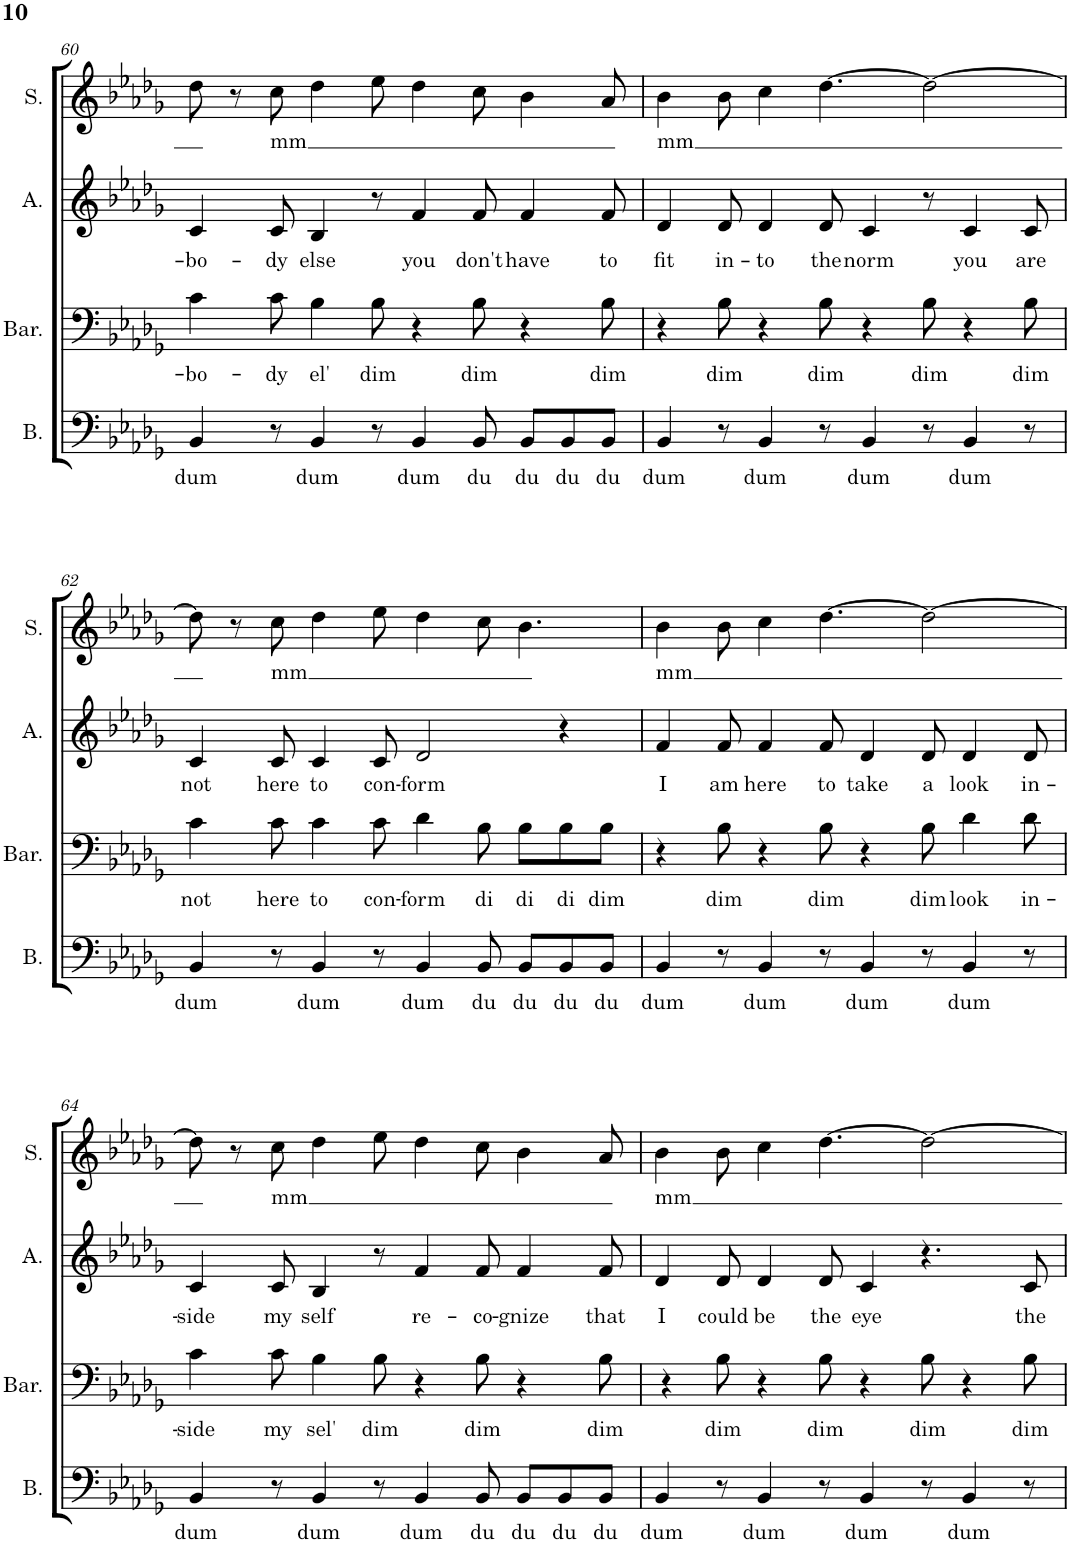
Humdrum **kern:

**kern	**text	**kern	**text	**kern	**text	**kern	**text
*part4	*part4	*part3	*part3	*part2	*part2	*part1	*part1
*staff4	*staff4	*staff3	*staff3	*staff2	*staff2	*staff1	*staff1
*I"Bass	*	*I"Baritone	*	*I"Alto	*	*I"Soprano	*
*I'B.	*	*I'Bar.	*	*I'A.	*	*I'S.	*
!!LO:PB:g=z
*clefF4	*	*clefF4	*	*clefG2	*	*clefG2	*
*k[b-e-a-d-g-]	*	*k[b-e-a-d-g-]	*	*k[b-e-a-d-g-]	*	*k[b-e-a-d-g-]	*
*M12/8	*	*M12/8	*	*M12/8	*	*M12/8	*
=60	=60	=60	=60	=60	=60	=60	=60
!	!LO:LY:b	!	!LO:LY:b	!	!LO:LY:b	!	!
4BB-/	dum	4c\	bo-	4c/	bo-	8dd-\	.
.	.	.	.	.	.	8r	.
!	!	!	!LO:LY:b	!	!LO:LY:b	!	!LO:LY:b
8r	.	8c\	-dy	8c/	-dy	8cc\	mm
!	!LO:LY:b	!	!LO:LY:b	!	!LO:LY:b	!	!
4BB-/	dum	4B-\	el'	4B-/	else	4dd-\	.
!	!	!	!LO:LY:b	!	!	!	!
8r	.	8B-\	dim	8r	.	8ee-\	.
!	!LO:LY:b	!	!	!	!LO:LY:b	!	!
4BB-/	dum	4r	.	4f/	you	4dd-\	.
!	!LO:LY:b	!	!LO:LY:b	!	!LO:LY:b	!	!
8BB-/	du	8B-\	dim	8f/	don't	8cc\	.
!	!LO:LY:b	!	!	!	!LO:LY:b	!	!
8BB-/L	du	4r	.	4f/	have	4b-\	.
!	!LO:LY:b	!	!	!	!	!	!
8BB-/	du	.	.	.	.	.	.
!	!LO:LY:b	!	!LO:LY:b	!	!LO:LY:b	!	!
8BB-/J	du	8B-\	dim	8f/	to	8a-/	.
=61	=61	=61	=61	=61	=61	=61	=61
!	!LO:LY:b	!	!	!	!LO:LY:b	!	!LO:LY:b
4BB-/	dum	4r	.	4d-/	fit	4b-\	mm
!	!	!	!LO:LY:b	!	!LO:LY:b	!	!
8r	.	8B-\	dim	8d-/	in-	8b-\	.
!	!LO:LY:b	!	!	!	!LO:LY:b	!	!
4BB-/	dum	4r	.	4d-/	-to	4cc\	.
!	!	!	!LO:LY:b	!	!LO:LY:b	!	!
8r	.	8B-\	dim	8d-/	the	[4.dd-\	.
!	!LO:LY:b	!	!	!	!LO:LY:b	!	!
4BB-/	dum	4r	.	4c/	norm	.	.
!	!	!	!LO:LY:b	!	!	!	!
8r	.	8B-\	dim	8r	.	2dd-\_	.
!	!LO:LY:b	!	!	!	!LO:LY:b	!	!
4BB-/	dum	4r	.	4c/	you	.	.
!	!	!	!LO:LY:b	!	!LO:LY:b	!	!
8r	.	8B-\	dim	8c/	are	.	.
!!LO:LB:g=z
=62	=62	=62	=62	=62	=62	=62	=62
!	!LO:LY:b	!	!LO:LY:b	!	!LO:LY:b	!	!
4BB-/	dum	4c\	not	4c/	not	8dd-\]	.
.	.	.	.	.	.	8r	.
!	!	!	!LO:LY:b	!	!LO:LY:b	!	!LO:LY:b
8r	.	8c\	here	8c/	here	8cc\	mm
!	!LO:LY:b	!	!LO:LY:b	!	!LO:LY:b	!	!
4BB-/	dum	4c\	to	4c/	to	4dd-\	.
!	!	!	!LO:LY:b	!	!LO:LY:b	!	!
8r	.	8c\	con-	8c/	con-	8ee-\	.
!	!LO:LY:b	!	!LO:LY:b	!	!LO:LY:b	!	!
4BB-/	dum	4d-\	-form	2d-/	-form	4dd-\	.
!	!LO:LY:b	!	!LO:LY:b	!	!	!	!
8BB-/	du	8B-\	di	.	.	8cc\	.
!	!LO:LY:b	!	!LO:LY:b	!	!	!	!
8BB-/L	du	8B-\L	di	.	.	4.b-\	.
!	!LO:LY:b	!	!LO:LY:b	!	!	!	!
8BB-/	du	8B-\	di	4r	.	.	.
!	!LO:LY:b	!	!LO:LY:b	!	!	!	!
8BB-/J	du	8B-\J	dim	.	.	.	.
=63	=63	=63	=63	=63	=63	=63	=63
!	!LO:LY:b	!	!	!	!LO:LY:b	!	!LO:LY:b
4BB-/	dum	4r	.	4f/	I	4b-\	mm
!	!	!	!LO:LY:b	!	!LO:LY:b	!	!
8r	.	8B-\	dim	8f/	am	8b-\	.
!	!LO:LY:b	!	!	!	!LO:LY:b	!	!
4BB-/	dum	4r	.	4f/	here	4cc\	.
!	!	!	!LO:LY:b	!	!LO:LY:b	!	!
8r	.	8B-\	dim	8f/	to	[4.dd-\	.
!	!LO:LY:b	!	!	!	!LO:LY:b	!	!
4BB-/	dum	4r	.	4d-/	take	.	.
!	!	!	!LO:LY:b	!	!LO:LY:b	!	!
8r	.	8B-\	dim	8d-/	a	2dd-\_	.
!	!LO:LY:b	!	!LO:LY:b	!	!LO:LY:b	!	!
4BB-/	dum	4d-\	look	4d-/	look	.	.
!	!	!	!LO:LY:b	!	!LO:LY:b	!	!
8r	.	8d-\	in-	8d-/	in-	.	.
!!LO:LB:g=z
=64	=64	=64	=64	=64	=64	=64	=64
!	!LO:LY:b	!	!LO:LY:b	!	!LO:LY:b	!	!
4BB-/	dum	4c\	-side	4c/	-side	8dd-\]	.
.	.	.	.	.	.	8r	.
!	!	!	!LO:LY:b	!	!LO:LY:b	!	!LO:LY:b
8r	.	8c\	my	8c/	my	8cc\	mm
!	!LO:LY:b	!	!LO:LY:b	!	!LO:LY:b	!	!
4BB-/	dum	4B-\	sel'	4B-/	self	4dd-\	.
!	!	!	!LO:LY:b	!	!	!	!
8r	.	8B-\	dim	8r	.	8ee-\	.
!	!LO:LY:b	!	!	!	!LO:LY:b	!	!
4BB-/	dum	4r	.	4f/	re-	4dd-\	.
!	!LO:LY:b	!	!LO:LY:b	!	!LO:LY:b	!	!
8BB-/	du	8B-\	dim	8f/	-co-	8cc\	.
!	!LO:LY:b	!	!	!	!LO:LY:b	!	!
8BB-/L	du	4r	.	4f/	-gnize	4b-\	.
!	!LO:LY:b	!	!	!	!	!	!
8BB-/	du	.	.	.	.	.	.
!	!LO:LY:b	!	!LO:LY:b	!	!LO:LY:b	!	!
8BB-/J	du	8B-\	dim	8f/	that	8a-/	.
=65	=65	=65	=65	=65	=65	=65	=65
!	!LO:LY:b	!	!	!	!LO:LY:b	!	!LO:LY:b
4BB-/	dum	4r	.	4d-/	I	4b-\	mm
!	!	!	!LO:LY:b	!	!LO:LY:b	!	!
8r	.	8B-\	dim	8d-/	could	8b-\	.
!	!LO:LY:b	!	!	!	!LO:LY:b	!	!
4BB-/	dum	4r	.	4d-/	be	4cc\	.
!	!	!	!LO:LY:b	!	!LO:LY:b	!	!
8r	.	8B-\	dim	8d-/	the	[4.dd-\	.
!	!LO:LY:b	!	!	!	!LO:LY:b	!	!
4BB-/	dum	4r	.	4c/	eye	.	.
!	!	!	!LO:LY:b	!	!	!	!
8r	.	8B-\	dim	4.r	.	2dd-\_	.
!	!LO:LY:b	!	!	!	!	!	!
4BB-/	dum	4r	.	.	.	.	.
!	!	!	!LO:LY:b	!	!LO:LY:b	!	!
8r	.	8B-\	dim	8c/	the	.	.
=	=	=	=	=	=	=	=
*-	*-	*-	*-	*-	*-	*-	*-
